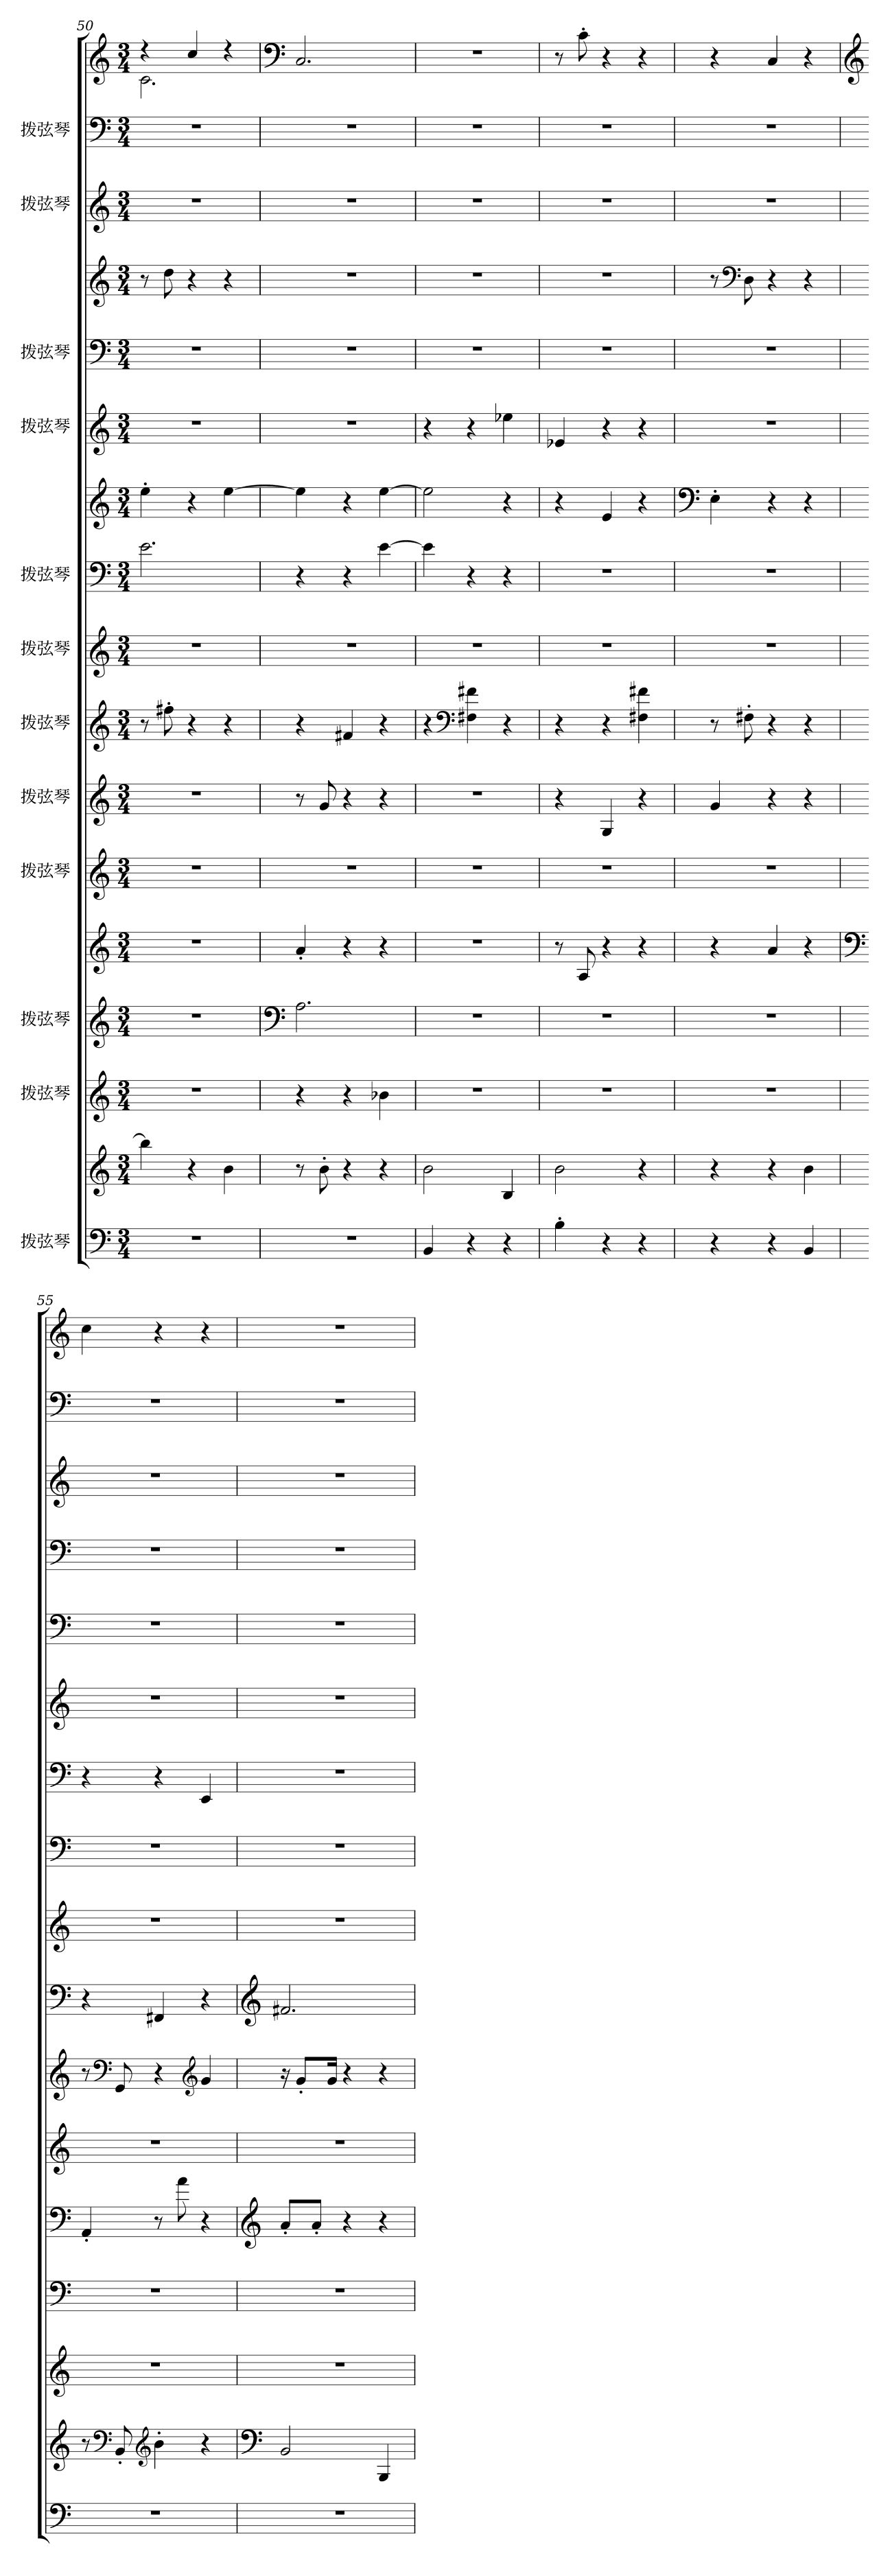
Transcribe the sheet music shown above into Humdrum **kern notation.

**kern	**kern	**kern	**kern	**kern	**kern	**kern	**kern	**kern	**kern	**kern	**kern	**kern	**kern	**kern	**kern	**kern
*part12	*part12	*part11	*part10	*part10	*part9	*part8	*part7	*part6	*part5	*part5	*part4	*part3	*part3	*part2	*part1	*part1
*staff17	*staff16	*staff15	*staff14	*staff13	*staff12	*staff11	*staff10	*staff9	*staff8	*staff7	*staff6	*staff5	*staff4	*staff3	*staff2	*staff1
*I"拨弦琴	*	*I"拨弦琴	*I"拨弦琴	*	*I"拨弦琴	*I"拨弦琴	*I"拨弦琴	*I"拨弦琴	*I"拨弦琴	*	*I"拨弦琴	*I"拨弦琴	*	*I"拨弦琴	*I"拨弦琴	*
*clefF4	*clefG2	*clefG2	*clefG2	*clefG2	*clefG2	*clefG2	*clefG2	*clefG2	*clefF4	*clefG2	*clefG2	*clefF4	*clefG2	*clefG2	*clefF4	*clefG2
*k[]	*k[]	*k[]	*k[]	*k[]	*k[]	*k[]	*k[]	*k[]	*k[]	*k[]	*k[]	*k[]	*k[]	*k[]	*k[]	*k[]
*M3/4	*M3/4	*M3/4	*M3/4	*M3/4	*M3/4	*M3/4	*M3/4	*M3/4	*M3/4	*M3/4	*M3/4	*M3/4	*M3/4	*M3/4	*M3/4	*M3/4
=50	=50	=50	=50	=50	=50	=50	=50	=50	=50	=50	=50	=50	=50	=50	=50	=50
*	*	*	*	*	*	*	*	*	*	*	*	*	*	*	*	*^
2.r	4bb\]	2.r	2.r	2.r	2.r	2.r	8r	2.r	2.e\	4ee'\	2.r	2.r	8r	2.r	2.r	4r	2.c\
.	.	.	.	.	.	.	8ff#X'\	.	.	.	.	.	8dd\	.	.	.	.
.	4r	.	.	.	.	.	4r	.	.	4r	.	.	4r	.	.	4cc/	.
.	4b\	.	.	.	.	.	4r	.	.	[4ee\	.	.	4r	.	.	4r	.
*	*	*	*	*	*	*	*	*	*	*	*	*	*	*	*	*v	*v
=51	=51	=51	=51	=51	=51	=51	=51	=51	=51	=51	=51	=51	=51	=51	=51	=51
*	*	*	*clefF4	*	*	*	*	*	*	*	*	*	*	*	*	*clefF4
2.r	8r	4r	2.A\	4a'/	2.r	8r	4r	2.r	4r	4ee\]	2.r	2.r	2.r	2.r	2.r	2.C/
.	8b'\	.	.	.	.	8g/	.	.	.	.	.	.	.	.	.	.
.	4r	4r	.	4r	.	4r	4f#X/	.	4r	4r	.	.	.	.	.	.
.	4r	4b-X\	.	4r	.	4r	4r	.	[4e\	[4ee\	.	.	.	.	.	.
=52	=52	=52	=52	=52	=52	=52	=52	=52	=52	=52	=52	=52	=52	=52	=52	=52
4BB/	2b\	2.r	2.r	2.r	2.r	2.r	4r	2.r	4e\]	2ee\]	4r	2.r	2.r	2.r	2.r	2.r
*	*	*	*	*	*	*	*clefF4	*	*	*	*	*	*	*	*	*
4r	.	.	.	.	.	.	4F#X\ 4f#X\	.	4r	.	4r	.	.	.	.	.
4r	4B/	.	.	.	.	.	4r	.	4r	4r	4ee-X\	.	.	.	.	.
=53	=53	=53	=53	=53	=53	=53	=53	=53	=53	=53	=53	=53	=53	=53	=53	=53
4B'\	2b\	2.r	2.r	8r	2.r	4r	4r	2.r	2.r	4r	4e-X/	2.r	2.r	2.r	2.r	8r
.	.	.	.	8A/	.	.	.	.	.	.	.	.	.	.	.	8c'\
4r	.	.	.	4r	.	4G/	4r	.	.	4e/	4r	.	.	.	.	4r
4r	4r	.	.	4r	.	4r	4F#X\ 4f#X\	.	.	4r	4r	.	.	.	.	4r
!!LO:PB:g=z
=54	=54	=54	=54	=54	=54	=54	=54	=54	=54	=54	=54	=54	=54	=54	=54	=54
*	*	*	*	*	*	*	*	*	*	*clefF4	*	*	*	*	*	*
4r	4r	2.r	2.r	4r	2.r	4g/	8r	2.r	2.r	4E'\	2.r	2.r	8r	2.r	2.r	4r
*	*	*	*	*	*	*	*	*	*	*	*	*	*clefF4	*	*	*
.	.	.	.	.	.	.	8F#X'\	.	.	.	.	.	8D\	.	.	.
4r	4r	.	.	4a/	.	4r	4r	.	.	4r	.	.	4r	.	.	4C/
4BB/	4b\	.	.	4r	.	4r	4r	.	.	4r	.	.	4r	.	.	4r
=55	=55	=55	=55	=55	=55	=55	=55	=55	=55	=55	=55	=55	=55	=55	=55	=55
*	*	*	*	*clefF4	*	*	*	*	*	*	*	*	*	*	*	*clefG2
2.r	8r	2.r	2.r	4AA'/	2.r	8r	4r	2.r	2.r	4r	2.r	2.r	2.r	2.r	2.r	4cc\
*	*clefF4	*	*	*	*	*clefF4	*	*	*	*	*	*	*	*	*	*
.	8BB'/	.	.	.	.	8GG/	.	.	.	.	.	.	.	.	.	.
*	*clefG2	*	*	*	*	*	*	*	*	*	*	*	*	*	*	*
.	4b'\	.	.	8r	.	4r	4FF#X/	.	.	4r	.	.	.	.	.	4r
.	.	.	.	8a\	.	.	.	.	.	.	.	.	.	.	.	.
*	*	*	*	*	*	*clefG2	*	*	*	*	*	*	*	*	*	*
.	4r	.	.	4r	.	4g/	4r	.	.	4EE/	.	.	.	.	.	4r
=56	=56	=56	=56	=56	=56	=56	=56	=56	=56	=56	=56	=56	=56	=56	=56	=56
*	*clefF4	*	*	*clefG2	*	*	*clefG2	*	*	*	*	*	*	*	*	*
2.r	2BB/	2.r	2.r	8a'/L	2.r	16r	2.f#X/	2.r	2.r	2.r	2.r	2.r	2.r	2.r	2.r	2.r
.	.	.	.	.	.	8g'/L	.	.	.	.	.	.	.	.	.	.
.	.	.	.	8a'/J	.	.	.	.	.	.	.	.	.	.	.	.
.	.	.	.	.	.	16g/Jk	.	.	.	.	.	.	.	.	.	.
.	.	.	.	4r	.	4r	.	.	.	.	.	.	.	.	.	.
.	4BBB/	.	.	4r	.	4r	.	.	.	.	.	.	.	.	.	.
=	=	=	=	=	=	=	=	=	=	=	=	=	=	=	=	=
*-	*-	*-	*-	*-	*-	*-	*-	*-	*-	*-	*-	*-	*-	*-	*-	*-
